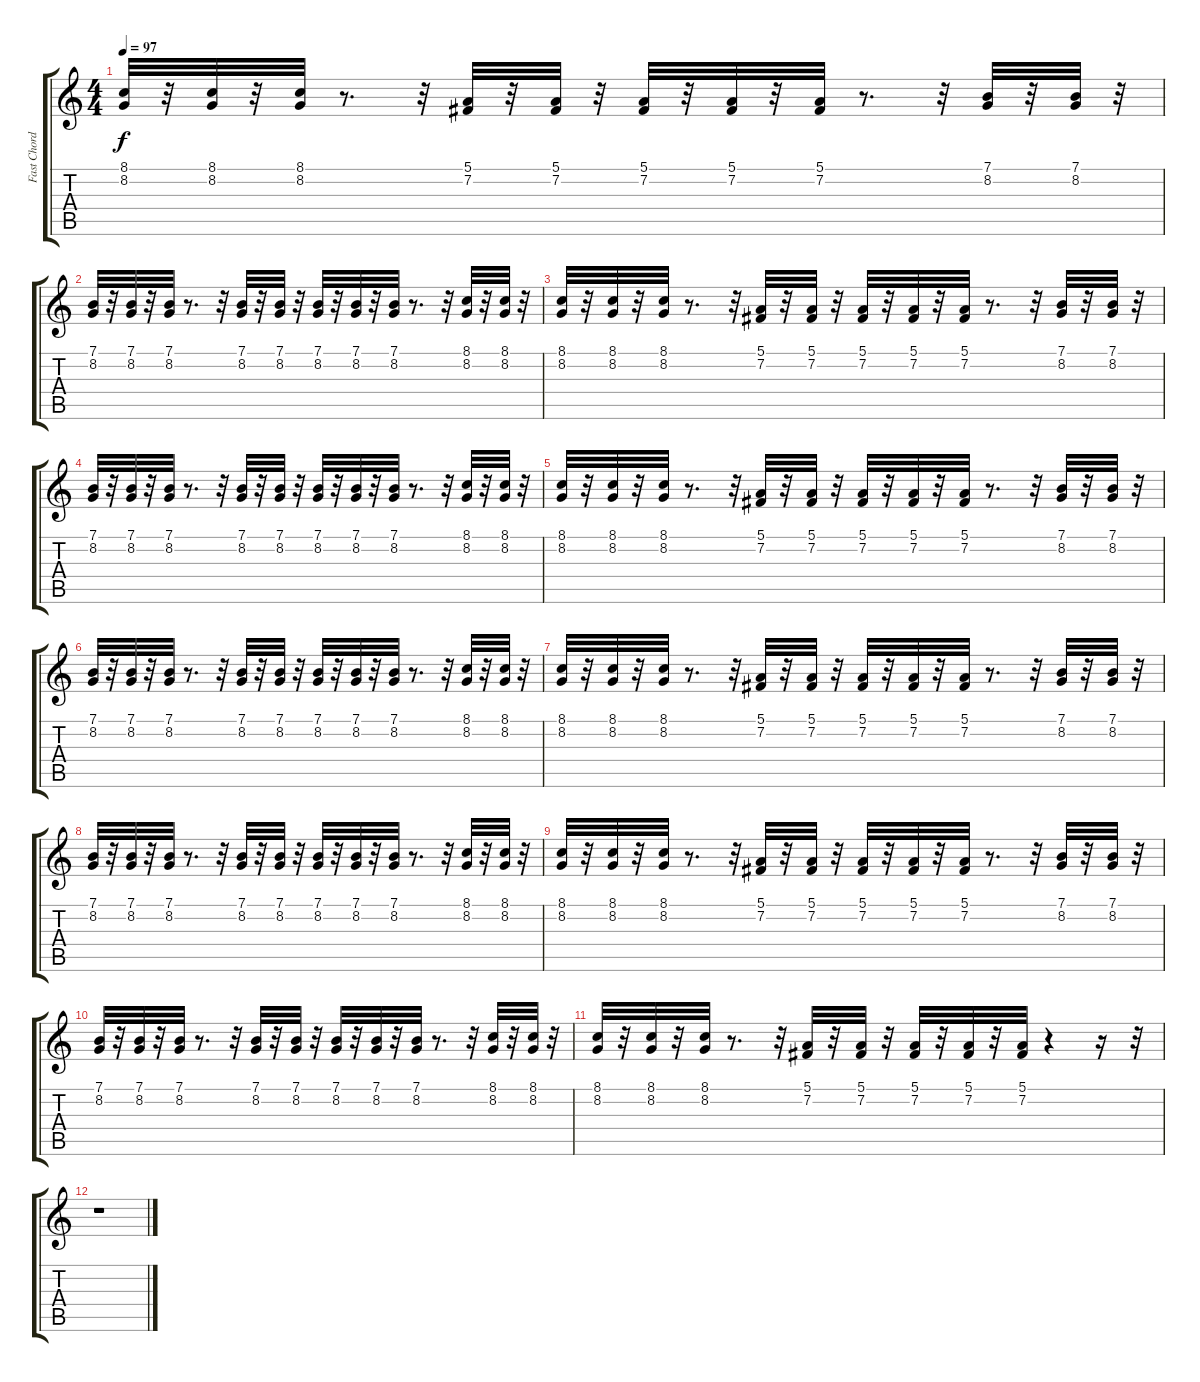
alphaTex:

\track ("Fast Chords" "Fast Chord") {instrument clavinet}
\staff {score tabs}
\tuning (E4 B3 G3 D3 A2 E2) {hide}
\ts (4 4)
\tempo 97
\clef g2
\ks c
(8.1 8.2).32{dy f} r.32 (8.1 8.2).32 r.32 (8.1 8.2).32 r.8{d} r.32 (5.1 7.2).32 r.32 (5.1 7.2).32 r.32 (5.1 7.2).32 r.32 (5.1 7.2).32 r.32 (5.1 7.2).32 r.8{d} r.32 (7.1 8.2).32 r.32 (7.1 8.2).32 r.32 |
(7.1 8.2).32 r.32 (7.1 8.2).32 r.32 (7.1 8.2).32 r.8{d} r.32 (7.1 8.2).32 r.32 (7.1 8.2).32 r.32 (7.1 8.2).32 r.32 (7.1 8.2).32 r.32 (7.1 8.2).32 r.8{d} r.32 (8.1 8.2).32 r.32 (8.1 8.2).32 r.32 |
(8.1 8.2).32 r.32 (8.1 8.2).32 r.32 (8.1 8.2).32 r.8{d} r.32 (5.1 7.2).32 r.32 (5.1 7.2).32 r.32 (5.1 7.2).32 r.32 (5.1 7.2).32 r.32 (5.1 7.2).32 r.8{d} r.32 (7.1 8.2).32 r.32 (7.1 8.2).32 r.32 |
(7.1 8.2).32 r.32 (7.1 8.2).32 r.32 (7.1 8.2).32 r.8{d} r.32 (7.1 8.2).32 r.32 (7.1 8.2).32 r.32 (7.1 8.2).32 r.32 (7.1 8.2).32 r.32 (7.1 8.2).32 r.8{d} r.32 (8.1 8.2).32 r.32 (8.1 8.2).32 r.32 |
(8.1 8.2).32 r.32 (8.1 8.2).32 r.32 (8.1 8.2).32 r.8{d} r.32 (5.1 7.2).32 r.32 (5.1 7.2).32 r.32 (5.1 7.2).32 r.32 (5.1 7.2).32 r.32 (5.1 7.2).32 r.8{d} r.32 (7.1 8.2).32 r.32 (7.1 8.2).32 r.32 |
(7.1 8.2).32 r.32 (7.1 8.2).32 r.32 (7.1 8.2).32 r.8{d} r.32 (7.1 8.2).32 r.32 (7.1 8.2).32 r.32 (7.1 8.2).32 r.32 (7.1 8.2).32 r.32 (7.1 8.2).32 r.8{d} r.32 (8.1 8.2).32 r.32 (8.1 8.2).32 r.32 |
(8.1 8.2).32 r.32 (8.1 8.2).32 r.32 (8.1 8.2).32 r.8{d} r.32 (5.1 7.2).32 r.32 (5.1 7.2).32 r.32 (5.1 7.2).32 r.32 (5.1 7.2).32 r.32 (5.1 7.2).32 r.8{d} r.32 (7.1 8.2).32 r.32 (7.1 8.2).32 r.32 |
(7.1 8.2).32 r.32 (7.1 8.2).32 r.32 (7.1 8.2).32 r.8{d} r.32 (7.1 8.2).32 r.32 (7.1 8.2).32 r.32 (7.1 8.2).32 r.32 (7.1 8.2).32 r.32 (7.1 8.2).32 r.8{d} r.32 (8.1 8.2).32 r.32 (8.1 8.2).32 r.32 |
(8.1 8.2).32 r.32 (8.1 8.2).32 r.32 (8.1 8.2).32 r.8{d} r.32 (5.1 7.2).32 r.32 (5.1 7.2).32 r.32 (5.1 7.2).32 r.32 (5.1 7.2).32 r.32 (5.1 7.2).32 r.8{d} r.32 (7.1 8.2).32 r.32 (7.1 8.2).32 r.32 |
(7.1 8.2).32 r.32 (7.1 8.2).32 r.32 (7.1 8.2).32 r.8{d} r.32 (7.1 8.2).32 r.32 (7.1 8.2).32 r.32 (7.1 8.2).32 r.32 (7.1 8.2).32 r.32 (7.1 8.2).32 r.8{d} r.32 (8.1 8.2).32 r.32 (8.1 8.2).32 r.32 |
(8.1 8.2).32 r.32 (8.1 8.2).32 r.32 (8.1 8.2).32 r.8{d} r.32 (5.1 7.2).32 r.32 (5.1 7.2).32 r.32 (5.1 7.2).32 r.32 (5.1 7.2).32 r.32 (5.1 7.2).32 r.4 r.16 r.32 |
r.1
